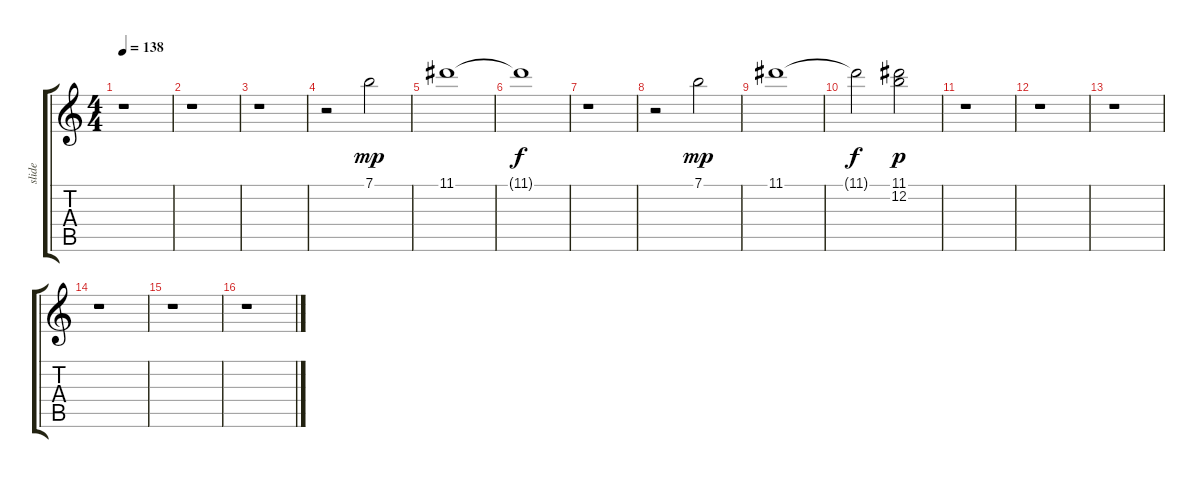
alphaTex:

\track ("slide" "slide") {instrument overdrivenguitar}
\staff {score tabs}
\tuning (E4 B3 G3 D3 A2 E2) {hide}
\ts (4 4)
\tempo 138
\clef g2
\ks c
r.1{dy p} |
r.1 |
r.1 |
r.2 7.1.2{dy mp} |
11.1.1 |
11.1{t}.1{dy f} |
r.1 |
r.2 7.1.2{dy mp} |
11.1.1 |
11.1{t}.2{dy f} (11.1 12.2).2{dy p} |
r.1 |
r.1 |
r.1 |
r.1 |
r.1 |
r.1
